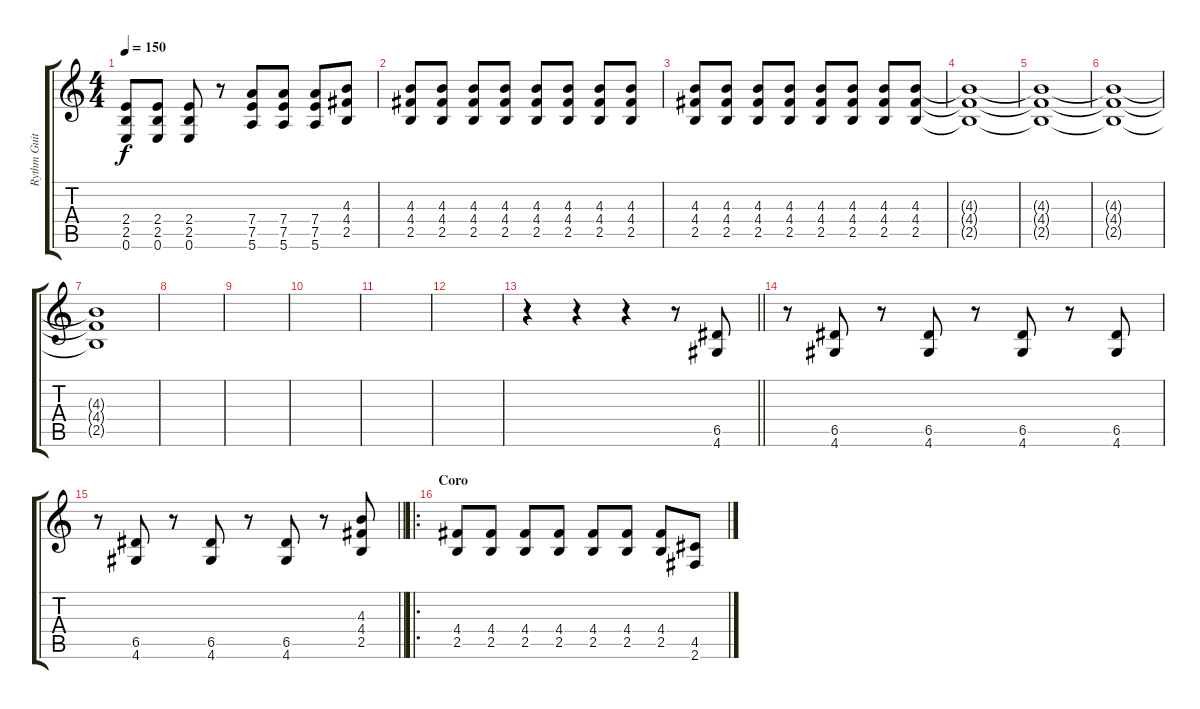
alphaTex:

\track ("Rythm Guitar" "Rythm Guit") {instrument distortionguitar}
\staff {score tabs}
\tuning (E4 B3 G3 D3 A2 E2) {hide}
\ts (4 4)
\tempo 150
\clef g2
\ks c
(2.4 2.5 0.6).8{dy f} (2.4 2.5 0.6).8 (2.4 2.5 0.6).8 r.8 (7.4 7.5 5.6).8 (7.4 7.5 5.6).8 (7.4 7.5 5.6).8 (4.3 4.4 2.5).8 |
(4.3 4.4 2.5).8 (4.3 4.4 2.5).8 (4.3 4.4 2.5).8 (4.3 4.4 2.5).8 (4.3 4.4 2.5).8 (4.3 4.4 2.5).8 (4.3 4.4 2.5).8 (4.3 4.4 2.5).8 |
(4.3 4.4 2.5).8 (4.3 4.4 2.5).8 (4.3 4.4 2.5).8 (4.3 4.4 2.5).8 (4.3 4.4 2.5).8 (4.3 4.4 2.5).8 (4.3 4.4 2.5).8 (4.3 4.4 2.5).8 |
(4.3{t} 4.4{t} 2.5{t}).1 |
(4.3{t} 4.4{t} 2.5{t}).1 |
(4.3{t} 4.4{t} 2.5{t}).1 |
(4.3{t} 4.4{t} 2.5{t}).1 |
|
|
|
|
|
\barLineRight lightlight
r.4 r.4 r.4 r.8 (6.5 4.6).8 |
\section ("" "")
r.8 (6.5 4.6).8 r.8 (6.5 4.6).8 r.8 (6.5 4.6).8 r.8 (6.5 4.6).8 |
\barLineRight lightlight
r.8 (6.5 4.6).8 r.8 (6.5 4.6).8 r.8 (6.5 4.6).8 r.8 (4.3 4.4 2.5).8 |
\ro
\section ("" "Coro")
(4.4 2.5).8 (4.4 2.5).8 (4.4 2.5).8 (4.4 2.5).8 (4.4 2.5).8 (4.4 2.5).8 (4.4 2.5).8 (4.5 2.6).8
